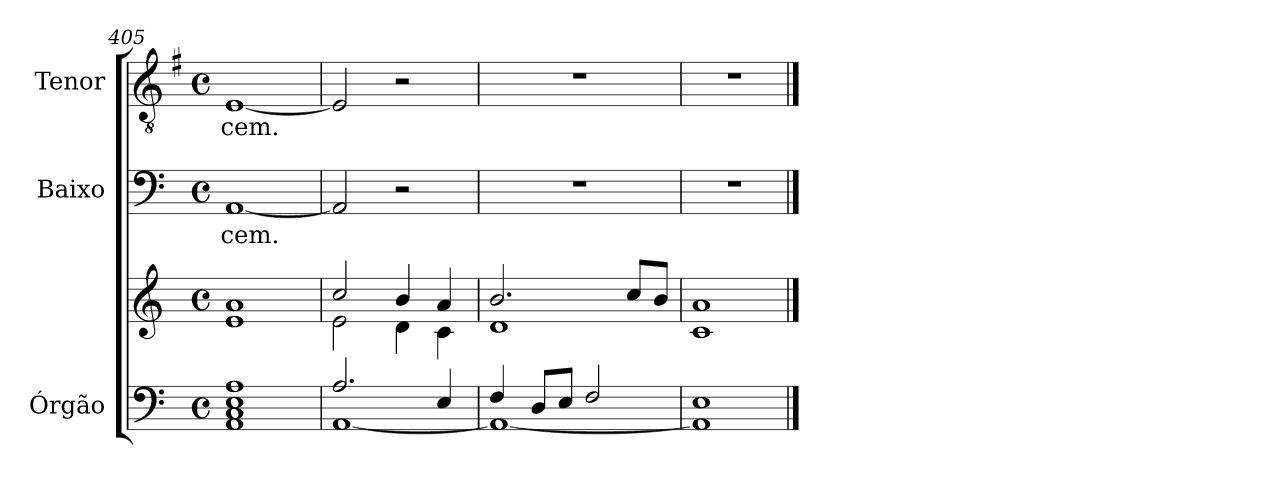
**kern	**kern	**kern	**text	**kern	**text
*part3	*part3	*part2	*part2	*part1	*part1
*staff4	*staff3	*staff2	*staff2	*staff1	*staff1
*I"Órgão	*	*I"Baixo	*	*I"Tenor	*
*I'Órg.	*	*	*	*I'Tr.	*
*clefF4	*clefG2	*clefF4	*	*clefGv2	*
*	*	*	*	*ITrd4c7	*
*k[]	*k[]	*k[]	*	*k[]	*
*C:	*C:	*C:	*	*C:	*
*M4/4	*M4/4	*M4/4	*	*M4/4	*
*met(c)	*met(c)	*met(c)	*	*met(c)	*
=405	=405	=405	=405	=405	=405
*	*^	*	*	*	*
!	!	!	!	!LO:LY:b:color=#000000	!	!
!	!	!	!	!	!	!LO:LY:b:color=#000000
1AAi 1Ci 1Ei 1Ai	1ai	1ei	[<1AAi	-cem.	[<1AAi	-cem.
=406	=406	=406	=406	=406	=406	=406
*	*MM60	*	*	*	*MM60	*
*^	*	*	*	*	*	*
2.Ai/	[<1AAi	2cci/	2ei\	2AAi/]	.	2AAi/]	.
.	.	4bi/	4di\	2r	.	2r	.
4Ei/	.	4ai/	4ci\	.	.	.	.
=407	=407	=407	=407	=407	=407	=407	=407
4Fi/	1AAi_<	2.bi/	1di	1r	.	1r	.
8Di/L	.	.	.	.	.	.	.
8Ei/J	.	.	.	.	.	.	.
2Fi/	.	.	.	.	.	.	.
.	.	8cci/L	.	.	.	.	.
.	.	8bi/J	.	.	.	.	.
*	*	*v	*v	*	*	*	*
=408	=408	=408	=408	=408	=408	=408
1Ei	1AAi]	1ci 1ai	1r	.	1r	.
*v	*v	*	*	*	*	*
==	==	==	==	==	==
*-	*-	*-	*-	*-	*-
